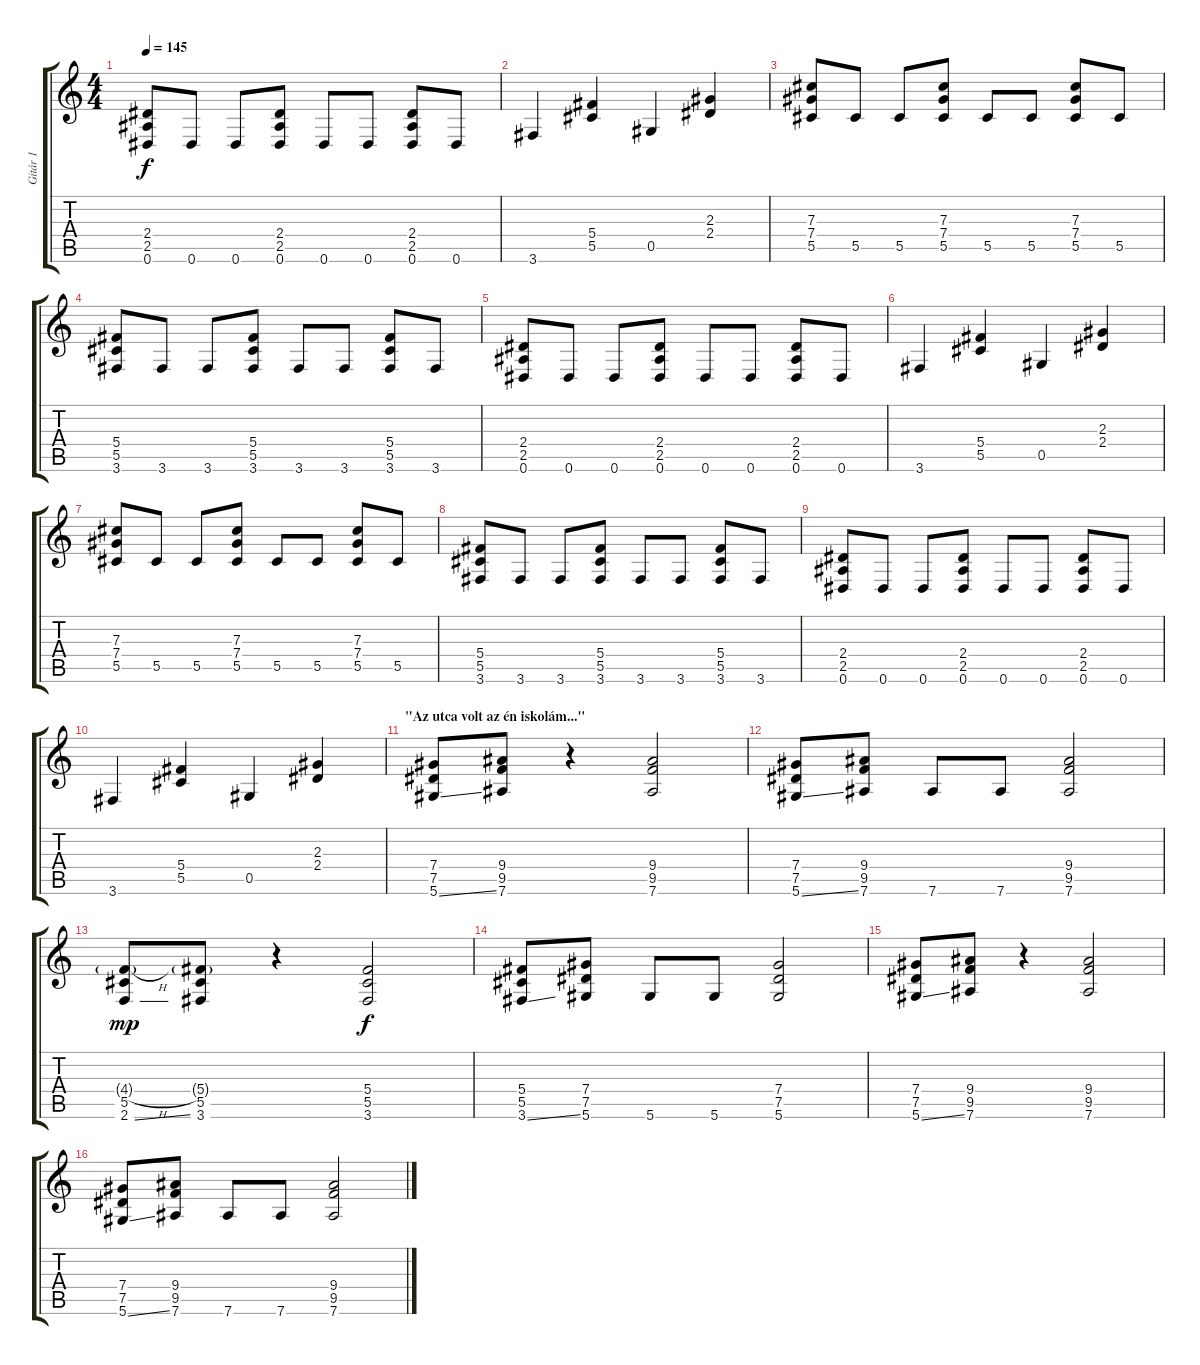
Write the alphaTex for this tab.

\track ("Gitár 1" "Gitár 1") {instrument distortionguitar}
\staff {score tabs}
\tuning (Eb4 Bb3 Gb3 Db3 Ab2 Eb2) {hide}
\ts (4 4)
\tempo 145
\clef g2
\ks c
(2.4 2.5 0.6).8{dy f} 0.6.8 0.6.8 (2.4 2.5 0.6).8 0.6.8 0.6.8 (2.4 2.5 0.6).8 0.6.8 |
3.6.4 (5.4 5.5).4 0.5.4 (2.3 2.4).4 |
(7.3 7.4 5.5).8 5.5.8 5.5.8 (7.3 7.4 5.5).8 5.5.8 5.5.8 (7.3 7.4 5.5).8 5.5.8 |
(5.4 5.5 3.6).8 3.6.8 3.6.8 (5.4 5.5 3.6).8 3.6.8 3.6.8 (5.4 5.5 3.6).8 3.6.8 |
(2.4 2.5 0.6).8 0.6.8 0.6.8 (2.4 2.5 0.6).8 0.6.8 0.6.8 (2.4 2.5 0.6).8 0.6.8 |
3.6.4 (5.4 5.5).4 0.5.4 (2.3 2.4).4 |
(7.3 7.4 5.5).8 5.5.8 5.5.8 (7.3 7.4 5.5).8 5.5.8 5.5.8 (7.3 7.4 5.5).8 5.5.8 |
(5.4 5.5 3.6).8 3.6.8 3.6.8 (5.4 5.5 3.6).8 3.6.8 3.6.8 (5.4 5.5 3.6).8 3.6.8 |
(2.4 2.5 0.6).8 0.6.8 0.6.8 (2.4 2.5 0.6).8 0.6.8 0.6.8 (2.4 2.5 0.6).8 0.6.8 |
3.6.4 (5.4 5.5).4 0.5.4 (2.3 2.4).4 |
\section ("" "\"Az utca volt az én iskolám...\"")
(7.4 7.5 5.6{ss}).8 (9.4 9.5 7.6).8 r.4 (9.4 9.5 7.6).2 |
(7.4 7.5 5.6{ss}).8 (9.4 9.5 7.6).8 7.6.8 7.6.8 (9.4 9.5 7.6).2 |
(4.4{h g} 5.5 2.6{ss}).8{dy mp} (5.4{g} 5.5 3.6).8 r.4 (5.4 5.5 3.6).2{dy f} |
(5.4 5.5 3.6{ss}).8 (7.4 7.5 5.6).8 5.6.8 5.6.8 (7.4 7.5 5.6).2 |
(7.4 7.5 5.6{ss}).8 (9.4 9.5 7.6).8 r.4 (9.4 9.5 7.6).2 |
(7.4 7.5 5.6{ss}).8 (9.4 9.5 7.6).8 7.6.8 7.6.8 (9.4 9.5 7.6).2
